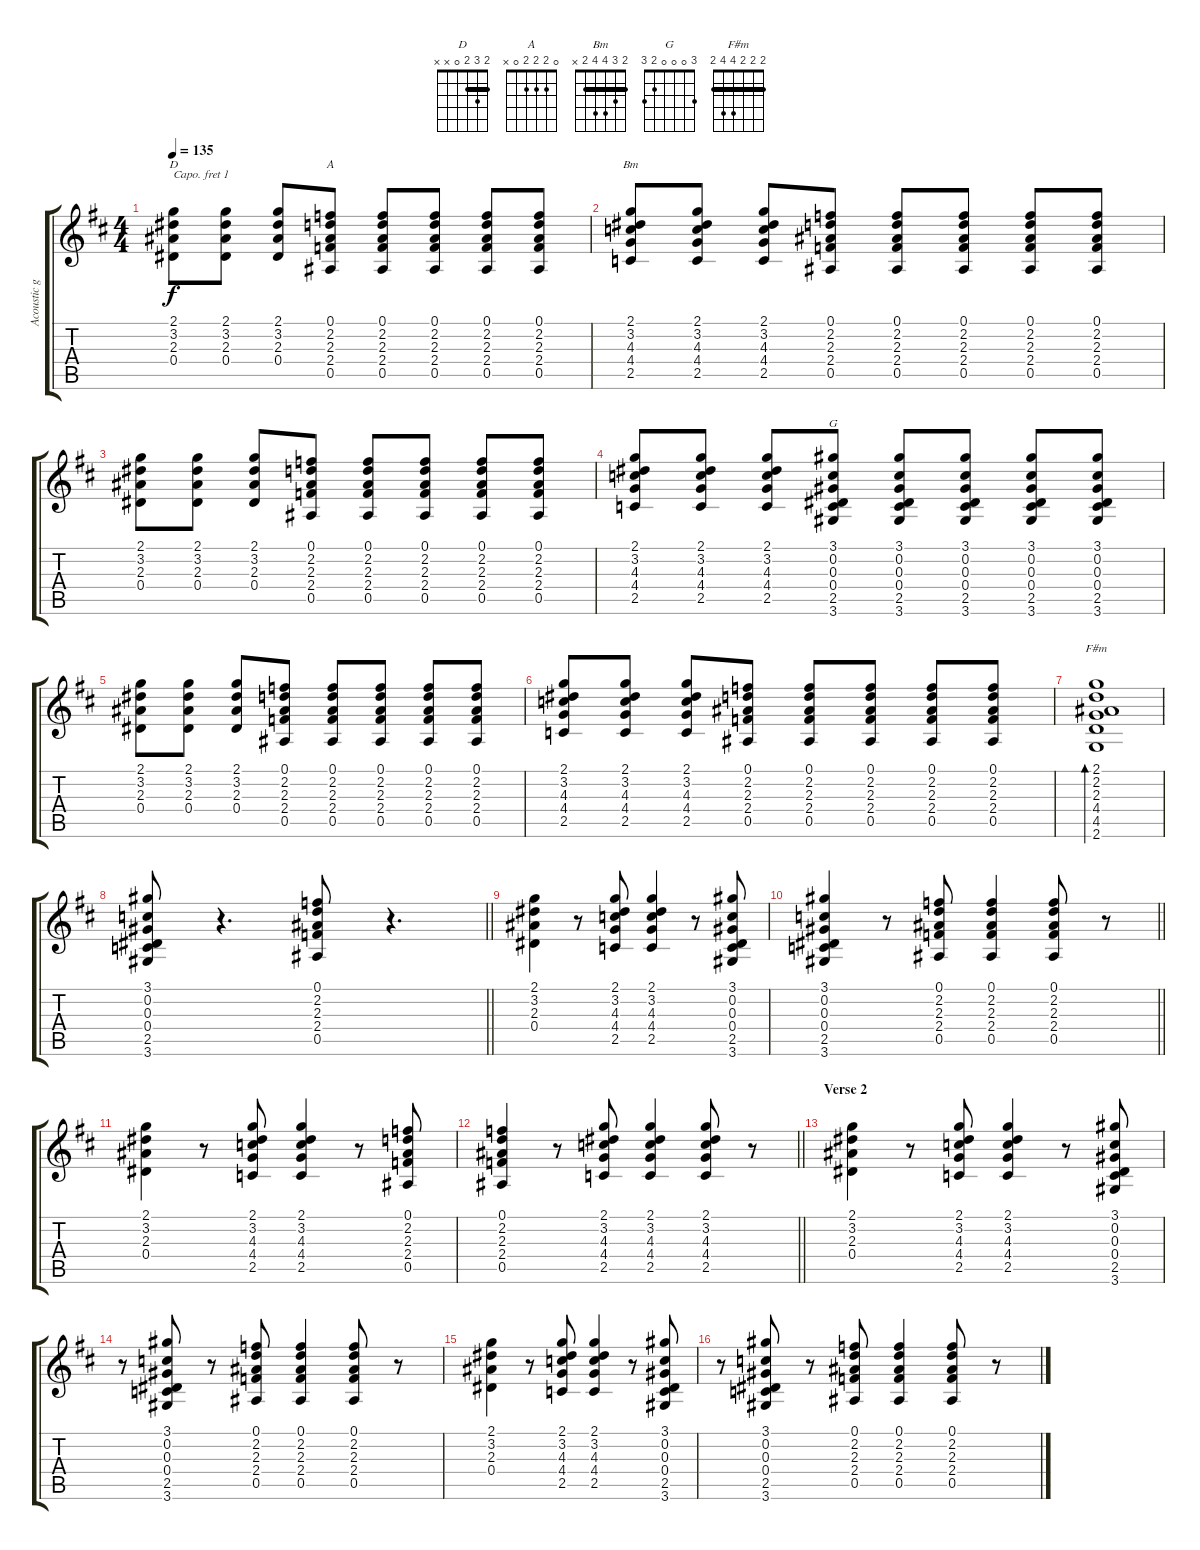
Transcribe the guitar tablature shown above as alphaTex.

\track ("Acoustic guitar" "Acoustic g") {instrument acousticguitarsteel}
\staff {score tabs}
\capo 1
\tuning (E4 B3 G3 D3 A2 E2) {hide}
\chord ("D" 2 3 2 0 x x) {barre 2}
\chord ("A" 0 2 2 2 0 x)
\chord ("Bm" 2 3 4 4 2 x) {barre 2}
\chord ("G" 3 0 0 0 2 3)
\chord ("F#m" 2 2 2 4 4 2) {barre 2}
\ts (4 4)
\tempo 135
\clef g2
\ks d
(2.1 3.2 2.3 0.4).8{ch "D" dy f} (2.1 3.2 2.3 0.4).8 (2.1 3.2 2.3 0.4).8 (0.1 2.2 2.3 2.4 0.5).8{ch "A"} (0.1 2.2 2.3 2.4 0.5).8 (0.1 2.2 2.3 2.4 0.5).8 (0.1 2.2 2.3 2.4 0.5).8 (0.1 2.2 2.3 2.4 0.5).8 |
(2.1 3.2 4.3 4.4 2.5).8{ch "Bm"} (2.1 3.2 4.3 4.4 2.5).8 (2.1 3.2 4.3 4.4 2.5).8 (0.1 2.2 2.3 2.4 0.5).8 (0.1 2.2 2.3 2.4 0.5).8 (0.1 2.2 2.3 2.4 0.5).8 (0.1 2.2 2.3 2.4 0.5).8 (0.1 2.2 2.3 2.4 0.5).8 |
(2.1 3.2 2.3 0.4).8 (2.1 3.2 2.3 0.4).8 (2.1 3.2 2.3 0.4).8 (0.1 2.2 2.3 2.4 0.5).8 (0.1 2.2 2.3 2.4 0.5).8 (0.1 2.2 2.3 2.4 0.5).8 (0.1 2.2 2.3 2.4 0.5).8 (0.1 2.2 2.3 2.4 0.5).8 |
(2.1 3.2 4.3 4.4 2.5).8 (2.1 3.2 4.3 4.4 2.5).8 (2.1 3.2 4.3 4.4 2.5).8 (3.1 0.2 0.3 0.4 2.5 3.6).8{ch "G"} (3.1 0.2 0.3 0.4 2.5 3.6).8 (3.1 0.2 0.3 0.4 2.5 3.6).8 (3.1 0.2 0.3 0.4 2.5 3.6).8 (3.1 0.2 0.3 0.4 2.5 3.6).8 |
(2.1 3.2 2.3 0.4).8 (2.1 3.2 2.3 0.4).8 (2.1 3.2 2.3 0.4).8 (0.1 2.2 2.3 2.4 0.5).8 (0.1 2.2 2.3 2.4 0.5).8 (0.1 2.2 2.3 2.4 0.5).8 (0.1 2.2 2.3 2.4 0.5).8 (0.1 2.2 2.3 2.4 0.5).8 |
(2.1 3.2 4.3 4.4 2.5).8 (2.1 3.2 4.3 4.4 2.5).8 (2.1 3.2 4.3 4.4 2.5).8 (0.1 2.2 2.3 2.4 0.5).8 (0.1 2.2 2.3 2.4 0.5).8 (0.1 2.2 2.3 2.4 0.5).8 (0.1 2.2 2.3 2.4 0.5).8 (0.1 2.2 2.3 2.4 0.5).8 |
(2.1 2.2 2.3 4.4 4.5 2.6).1{bd 60 ch "F#m"} |
\barLineRight lightlight
(3.1 0.2 0.3 0.4 2.5 3.6).8 r.4{d} (0.1 2.2 2.3 2.4 0.5).8 r.4{d} |
\section ("" "")
(2.1 3.2 2.3 0.4).4 r.8 (2.1 3.2 4.3 4.4 2.5).8 (2.1 3.2 4.3 4.4 2.5).4 r.8 (3.1 0.2 0.3 0.4 2.5 3.6).8 |
\barLineRight lightlight
(3.1 0.2 0.3 0.4 2.5 3.6).4 r.8 (0.1 2.2 2.3 2.4 0.5).8 (0.1 2.2 2.3 2.4 0.5).4 (0.1 2.2 2.3 2.4 0.5).8 r.8 |
(2.1 3.2 2.3 0.4).4 r.8 (2.1 3.2 4.3 4.4 2.5).8 (2.1 3.2 4.3 4.4 2.5).4 r.8 (0.1 2.2 2.3 2.4 0.5).8 |
\barLineRight lightlight
(0.1 2.2 2.3 2.4 0.5).4 r.8 (2.1 3.2 4.3 4.4 2.5).8 (2.1 3.2 4.3 4.4 2.5).4 (2.1 3.2 4.3 4.4 2.5).8 r.8 |
\section ("" "Verse 2")
(2.1 3.2 2.3 0.4).4 r.8 (2.1 3.2 4.3 4.4 2.5).8 (2.1 3.2 4.3 4.4 2.5).4 r.8 (3.1 0.2 0.3 0.4 2.5 3.6).8 |
r.8 (3.1 0.2 0.3 0.4 2.5 3.6).8 r.8 (0.1 2.2 2.3 2.4 0.5).8 (0.1 2.2 2.3 2.4 0.5).4 (0.1 2.2 2.3 2.4 0.5).8 r.8 |
(2.1 3.2 2.3 0.4).4 r.8 (2.1 3.2 4.3 4.4 2.5).8 (2.1 3.2 4.3 4.4 2.5).4 r.8 (3.1 0.2 0.3 0.4 2.5 3.6).8 |
r.8 (3.1 0.2 0.3 0.4 2.5 3.6).8 r.8 (0.1 2.2 2.3 2.4 0.5).8 (0.1 2.2 2.3 2.4 0.5).4 (0.1 2.2 2.3 2.4 0.5).8 r.8
